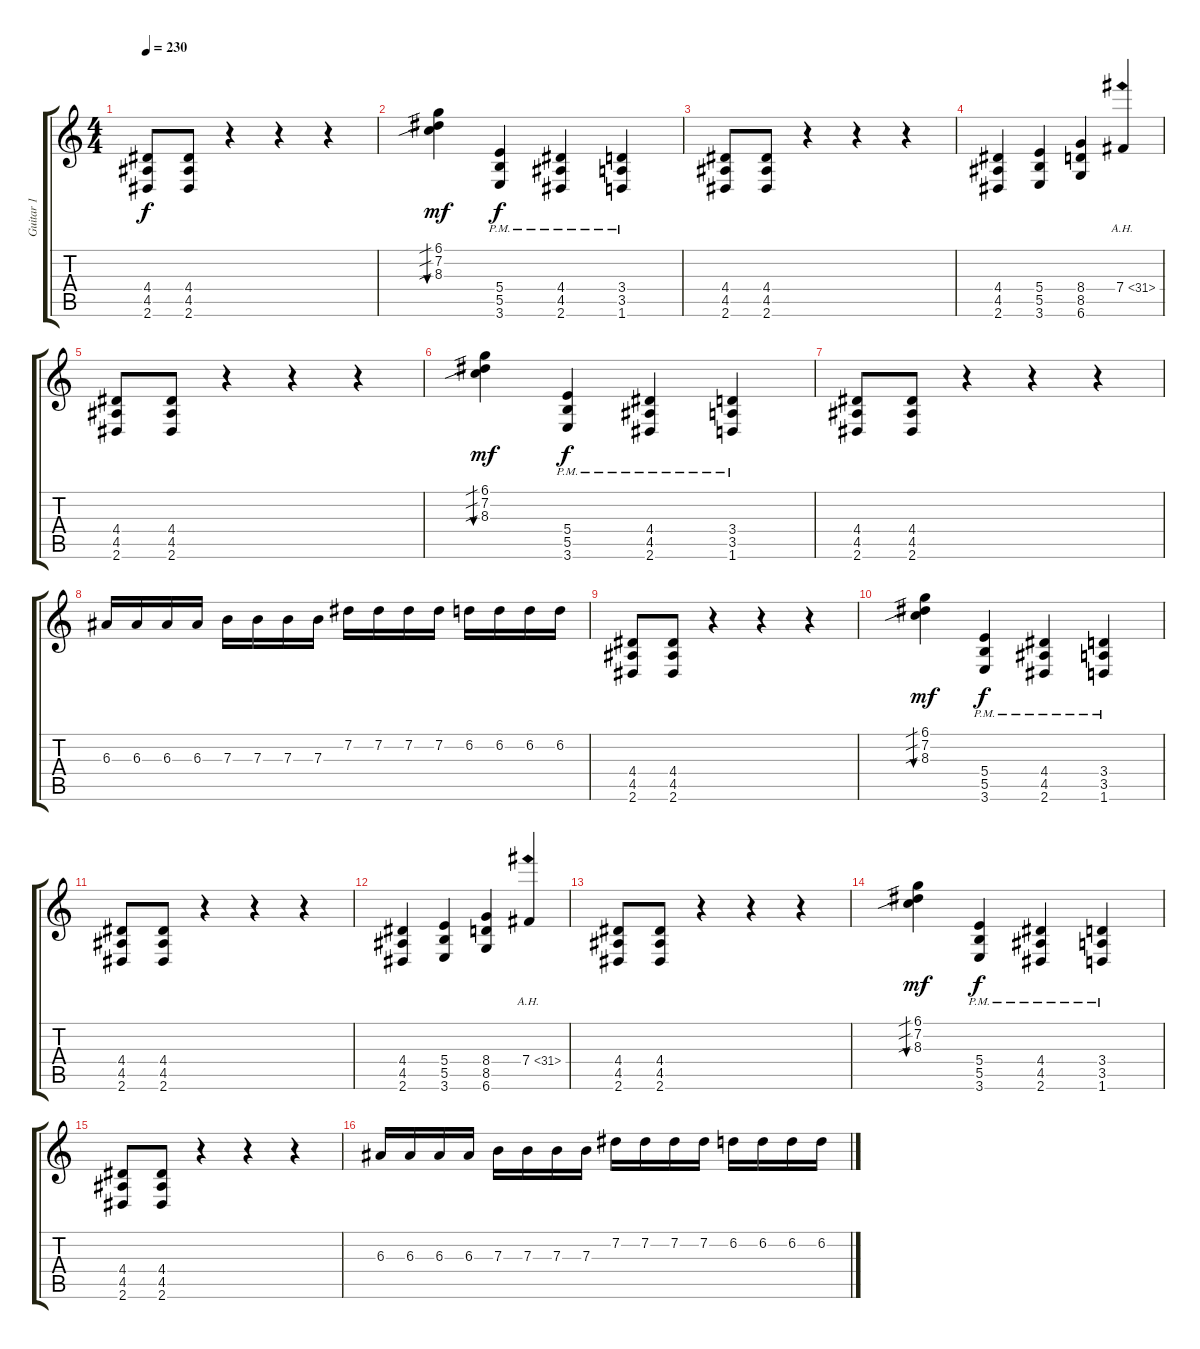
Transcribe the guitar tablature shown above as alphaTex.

\track ("Guitar 1" "Guitar 1") {instrument distortionguitar}
\staff {score tabs}
\tuning (Db4 Ab3 E3 B2 Gb2 Db2) {hide}
\ts (4 4)
\tempo 230
\clef g2
\ks c
(4.4 4.5 2.6).8{dy f} (4.4 4.5 2.6).8 r.4 r.4 r.4 |
(6.1{sib} 7.2{sib} 8.3{sib}).4{bu 30 dy mf} (5.4{pm} 5.5{pm} 3.6{pm}).4{dy f} (4.4{pm} 4.5{pm} 2.6{pm}).4 (3.4{pm} 3.5{pm} 1.6{pm}).4 |
(4.4 4.5 2.6).8 (4.4 4.5 2.6).8 r.4 r.4 r.4 |
(4.4 4.5 2.6).4 (5.4 5.5 3.6).4 (8.4 8.5 6.6).4 7.4{ah 24}.4 |
(4.4 4.5 2.6).8 (4.4 4.5 2.6).8 r.4 r.4 r.4 |
(6.1{sib} 7.2{sib} 8.3{sib}).4{bu 30 dy mf} (5.4{pm} 5.5{pm} 3.6{pm}).4{dy f} (4.4{pm} 4.5{pm} 2.6{pm}).4 (3.4{pm} 3.5{pm} 1.6{pm}).4 |
(4.4 4.5 2.6).8 (4.4 4.5 2.6).8 r.4 r.4 r.4 |
6.3.16 6.3.16 6.3.16 6.3.16 7.3.16 7.3.16 7.3.16 7.3.16 7.2.16 7.2.16 7.2.16 7.2.16 6.2.16 6.2.16 6.2.16 6.2.16 |
(4.4 4.5 2.6).8 (4.4 4.5 2.6).8 r.4 r.4 r.4 |
(6.1{sib} 7.2{sib} 8.3{sib}).4{bu 30 dy mf} (5.4{pm} 5.5{pm} 3.6{pm}).4{dy f} (4.4{pm} 4.5{pm} 2.6{pm}).4 (3.4{pm} 3.5{pm} 1.6{pm}).4 |
(4.4 4.5 2.6).8 (4.4 4.5 2.6).8 r.4 r.4 r.4 |
(4.4 4.5 2.6).4 (5.4 5.5 3.6).4 (8.4 8.5 6.6).4 7.4{ah 24}.4 |
(4.4 4.5 2.6).8 (4.4 4.5 2.6).8 r.4 r.4 r.4 |
(6.1{sib} 7.2{sib} 8.3{sib}).4{bu 30 dy mf} (5.4{pm} 5.5{pm} 3.6{pm}).4{dy f} (4.4{pm} 4.5{pm} 2.6{pm}).4 (3.4{pm} 3.5{pm} 1.6{pm}).4 |
(4.4 4.5 2.6).8 (4.4 4.5 2.6).8 r.4 r.4 r.4 |
6.3.16 6.3.16 6.3.16 6.3.16 7.3.16 7.3.16 7.3.16 7.3.16 7.2.16 7.2.16 7.2.16 7.2.16 6.2.16 6.2.16 6.2.16 6.2.16
